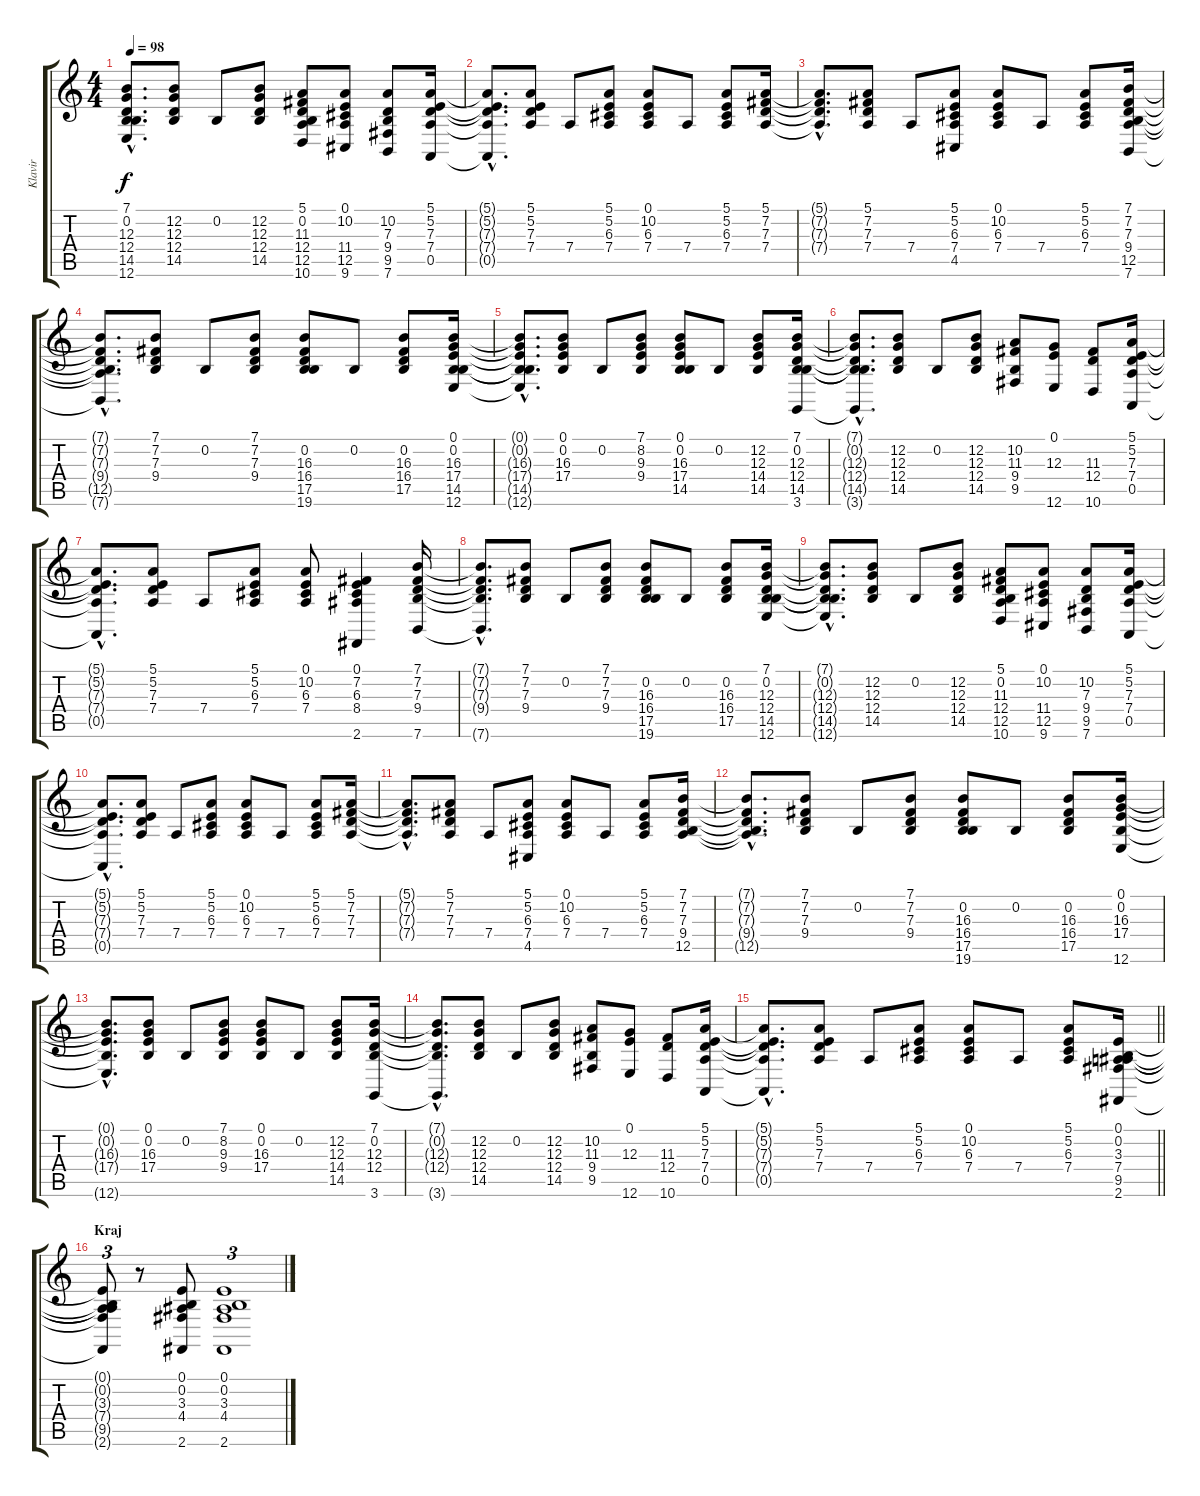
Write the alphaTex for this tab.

\track ("Klavir" "Klavir") {instrument acousticgrandpiano}
\staff {score tabs}
\tuning (E4 B3 G3 D3 A2 E2) {hide}
\ts (4 4)
\tempo 98
\clef g2
\ks c
(7.1{hac t} 0.2{hac t} 12.3{hac t} 12.4{hac t} 14.5{hac t} 12.6{hac t}).8{d dy f} (12.2 12.3 12.4 14.5).8 0.2.8 (12.2 12.3 12.4 14.5).8 (5.1 0.2 11.3 12.4 12.5 10.6).8 (0.1 10.2 11.4 12.5 9.6).8 (10.2 7.3 9.4 9.5 7.6).8 (5.1 5.2 7.3 7.4 0.5).16 |
(5.1{hac t} 5.2{hac t} 7.3{hac t} 7.4{hac t} 0.5{hac t}).8{d} (5.1 5.2 7.3 7.4).8 7.4.8 (5.1 5.2 6.3 7.4).8 (0.1 10.2 6.3 7.4).8 7.4.8 (5.1 5.2 6.3 7.4).8 (5.1 7.2 7.3 7.4).16 |
(5.1{hac t} 7.2{hac t} 7.3{hac t} 7.4{hac t}).8{d} (5.1 7.2 7.3 7.4).8 7.4.8 (5.1 5.2 6.3 7.4 4.5).8 (0.1 10.2 6.3 7.4).8 7.4.8 (5.1 5.2 6.3 7.4).8 (7.1 7.2 7.3 9.4 12.5 7.6).16 |
(7.1{hac t} 7.2{hac t} 7.3{hac t} 9.4{hac t} 12.5{hac t} 7.6{hac t}).8{d} (7.1 7.2 7.3 9.4).8 0.2.8 (7.1 7.2 7.3 9.4).8 (0.2 16.3 16.4 17.5 19.6).8 0.2.8 (0.2 16.3 16.4 17.5).8 (0.1 0.2 16.3 17.4 14.5 12.6).16 |
(0.1{hac t} 0.2{hac t} 16.3{hac t} 17.4{hac t} 14.5{hac t} 12.6{hac t}).8{d} (0.1 0.2 16.3 17.4).8 0.2.8 (7.1 8.2 9.3 9.4).8 (0.1 0.2 16.3 17.4 14.5).8 0.2.8 (12.2 12.3 14.4 14.5).8 (7.1 0.2 12.3 12.4 14.5 3.6).16 |
(7.1{hac t} 0.2{hac t} 12.3{hac t} 12.4{hac t} 14.5{hac t} 3.6{hac t}).8{d} (12.2 12.3 12.4 14.5).8 0.2.8 (12.2 12.3 12.4 14.5).8 (10.2 11.3 9.4 9.5).8 (0.1 12.3 12.6).8 (11.3 12.4 10.6).8 (5.1 5.2 7.3 7.4 0.5).16 |
(5.1{hac t} 5.2{hac t} 7.3{hac t} 7.4{hac t} 0.5{hac t}).8{d} (5.1 5.2 7.3 7.4).8 7.4.8 (5.1 5.2 6.3 7.4).8 (0.1 10.2 6.3 7.4).8 (0.1 7.2 6.3 8.4 2.6).4 (7.1 7.2 7.3 9.4 7.6).16 |
(7.1{hac t} 7.2{hac t} 7.3{hac t} 9.4{hac t} 7.6{hac t}).8{d} (7.1 7.2 7.3 9.4).8 0.2.8 (7.1 7.2 7.3 9.4).8 (0.2 16.3 16.4 17.5 19.6).8 0.2.8 (0.2 16.3 16.4 17.5).8 (7.1 0.2 12.3 12.4 14.5 12.6).16 |
(7.1{hac t} 0.2{hac t} 12.3{hac t} 12.4{hac t} 14.5{hac t} 12.6{hac t}).8{d} (12.2 12.3 12.4 14.5).8 0.2.8 (12.2 12.3 12.4 14.5).8 (5.1 0.2 11.3 12.4 12.5 10.6).8 (0.1 10.2 11.4 12.5 9.6).8 (10.2 7.3 9.4 9.5 7.6).8 (5.1 5.2 7.3 7.4 0.5).16 |
(5.1{hac t} 5.2{hac t} 7.3{hac t} 7.4{hac t} 0.5{hac t}).8{d} (5.1 5.2 7.3 7.4).8 7.4.8 (5.1 5.2 6.3 7.4).8 (0.1 10.2 6.3 7.4).8 7.4.8 (5.1 5.2 6.3 7.4).8 (5.1 7.2 7.3 7.4).16 |
(5.1{hac t} 7.2{hac t} 7.3{hac t} 7.4{hac t}).8{d} (5.1 7.2 7.3 7.4).8 7.4.8 (5.1 5.2 6.3 7.4 4.5).8 (0.1 10.2 6.3 7.4).8 7.4.8 (5.1 5.2 6.3 7.4).8 (7.1 7.2 7.3 9.4 12.5).16 |
(7.1{hac t} 7.2{hac t} 7.3{hac t} 9.4{hac t} 12.5{hac t}).8{d} (7.1 7.2 7.3 9.4).8 0.2.8 (7.1 7.2 7.3 9.4).8 (0.2 16.3 16.4 17.5 19.6).8 0.2.8 (0.2 16.3 16.4 17.5).8 (0.1 0.2 16.3 17.4 12.6).16 |
(0.1{hac t} 0.2{hac t} 16.3{hac t} 17.4{hac t} 12.6{hac t}).8{d} (0.1 0.2 16.3 17.4).8 0.2.8 (7.1 8.2 9.3 9.4).8 (0.1 0.2 16.3 17.4).8 0.2.8 (12.2 12.3 14.4 14.5).8 (7.1 0.2 12.3 12.4 3.6).16 |
(7.1{hac t} 0.2{hac t} 12.3{hac t} 12.4{hac t} 3.6{hac t}).8{d} (12.2 12.3 12.4 14.5).8 0.2.8 (12.2 12.3 12.4 14.5).8 (10.2 11.3 9.4 9.5).8 (0.1 12.3 12.6).8 (11.3 12.4 10.6).8 (5.1 5.2 7.3 7.4 0.5).16 |
\barLineRight lightlight
(5.1{hac t} 5.2{hac t} 7.3{hac t} 7.4{hac t} 0.5{hac t}).8{d} (5.1 5.2 7.3 7.4).8 7.4.8 (5.1 5.2 6.3 7.4).8 (0.1 10.2 6.3 7.4).8 7.4.8 (5.1 5.2 6.3 7.4).8 (0.1 0.2 3.3 7.4 9.5 2.6).16 |
\section ("" "Kraj")
(0.1{t} 0.2{t} 3.3{t} 7.4{t} 9.5{t} 2.6{t}).8{tu (3 2)} r.8 (0.1 0.2 3.3 4.4 2.6).8 (0.1 0.2 3.3 4.4 2.6).1{tu (3 2)}
